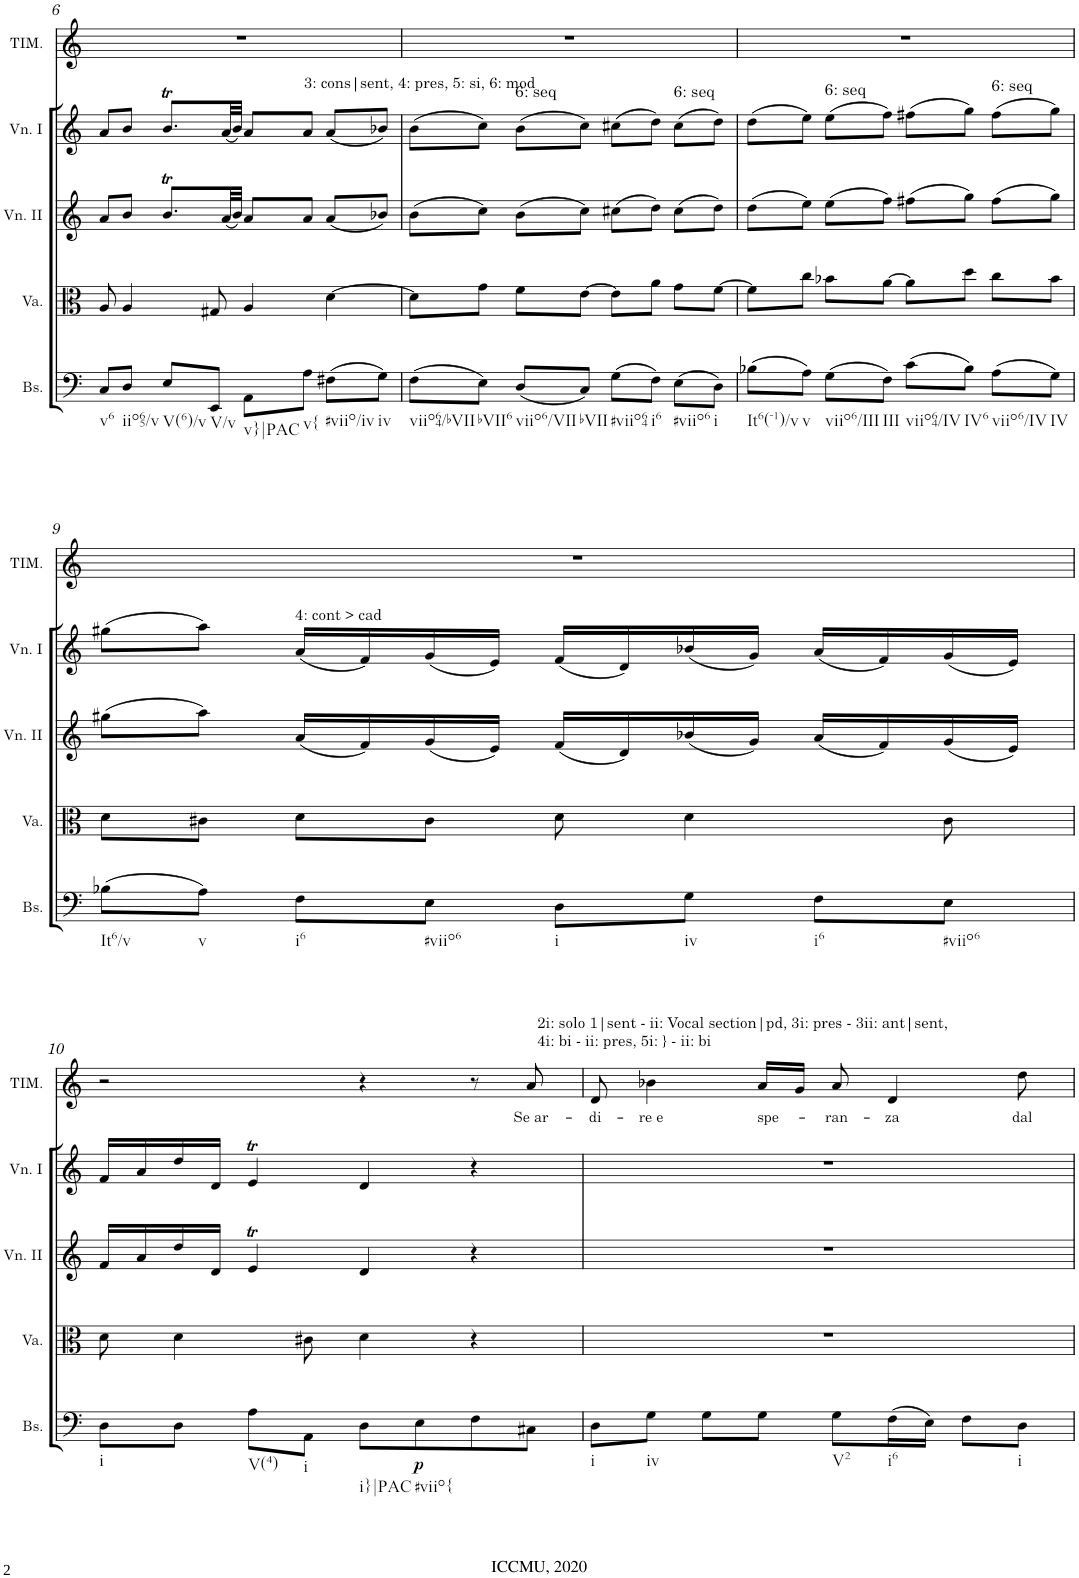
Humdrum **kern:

**kern	**dynam	**kern	**kern	**kern	**harte	**kern	**text
*part5	*part5	*part4	*part3	*part2	*part2	*part1	*part1
*staff5	*staff5	*staff4	*staff3	*staff2	*	*staff1	*staff1
*I"Basso	*	*I"Viola	*I"Violino II	*I"Violino I	*	*I"TIMANTE	*
*I'Bs.	*	*I'Va.	*I'Vn. II	*I'Vn. I	*	*I'TIM.	*
!!LO:PB:g=z
*clefF4	*	*clefC3	*clefG2	*clefG2	*	*clefG2	*
*k[]	*	*k[]	*k[]	*k[]	*	*k[]	*
*M4/4	*	*M4/4	*M4/4	*M4/4	*	*M4/4	*
*met(c)	*	*met(c)	*met(c)	*met(c)	*	*met(c)	*
=6	=6	=6	=6	=6	=6	=6	=6
!LO:TX:b:t=v6	!	!	!	!	!	!	!
8C/L	.	8A/	8a/L	8a/L	.	1r	.
!LO:TX:b:t=iio65/v	!	!	!	!	!	!	!
8D/J	.	4A/	8b/J	8b/J	.	.	.
!LO:TX:b:t=V(6)/v	!	!	!	!	!	!	!
8E/L	.	.	8.bt/L	8.bt/L	.	.	.
!LO:TX:b:t=V/v	!	!	!	!	!	!	!
8EE/J	.	8G#X/	.	.	.	.	.
.	.	.	(<32a/LL	(<32a/LL	.	.	.
.	.	.	32b/JJJ)	32b/JJJ)	.	.	.
!LO:TX:b:t=v}|PAC	!	!	!	!	!	!	!
8AA\L	.	4A/	8a/L	8a/L	.	.	.
!	!	!	!	!LO:TX:a:t=3&colon;&nbsp;cons|sent,&nbsp;4&colon;&nbsp;pres,&nbsp;5&colon;&nbsp;si,&nbsp;6&colon;&nbsp;mod	!	!	!
!LO:TX:b:t=v{	!	!	!	!	!	!	!
8A\J	.	.	8a/J	8a/J	.	.	.
!LO:TX:b:t=#viio/iv	!	!	!	!	!	!	!
(>8F#X\L	.	[4d\	(<8a/L	(<8a/L	.	.	.
!LO:TX:b:t=iv	!	!	!	!	!	!	!
8G\J)	.	.	8b-X/J)	8b-X/J)	.	.	.
=7	=7	=7	=7	=7	=7	=7	=7
!LO:TX:b:t=viio64/bVII	!	!	!	!	!	!	!
(>8F\L	.	8d\L]	(>8b\L	(>8b\L	.	1r	.
!LO:TX:b:t=bVII6	!	!	!	!	!	!	!
8E\J)	.	8g\J	8cc\J)	8cc\J)	.	.	.
!LO:TX:b:t=viio6/VII	!	!	!	!	!LO:H:kt=6: seq	!	!
(<8D/L	.	8f\L	(>8b\L	(>8b\L	N	.	.
!LO:TX:b:t=bVII	!	!	!	!	!	!	!
8C/J)	.	[8e\J	8cc\J)	8cc\J)	.	.	.
!LO:TX:b:t=#viio64	!	!	!	!	!	!	!
(>8G\L	.	8e\L]	(>8cc#X\L	(>8cc#X\L	.	.	.
!LO:TX:b:t=i6	!	!	!	!	!	!	!
8F\J)	.	8a\J	8dd\J)	8dd\J)	.	.	.
!LO:TX:b:t=#viio6	!	!	!	!	!LO:H:kt=6: seq	!	!
(>8E\L	.	8g\L	(>8cc#\L	(>8cc#\L	N	.	.
!LO:TX:b:t=i	!	!	!	!	!	!	!
8D\J)	.	[8f\J	8dd\J)	8dd\J)	.	.	.
=8	=8	=8	=8	=8	=8	=8	=8
!LO:TX:b:t=It6(-1)/v	!	!	!	!	!	!	!
(>8B-X\L	.	8f\L]	(>8dd\L	(>8dd\L	.	1r	.
!LO:TX:b:t=v	!	!	!	!	!	!	!
8A\J)	.	8cc\J	8ee\J)	8ee\J)	.	.	.
!LO:TX:b:t=viio6/III	!	!	!	!	!LO:H:kt=6: seq	!	!
(>8G\L	.	8b-X\L	(>8ee\L	(>8ee\L	N	.	.
!LO:TX:b:t=III	!	!	!	!	!	!	!
8F\J)	.	[8a\J	8ff\J)	8ff\J)	.	.	.
!LO:TX:b:t=viio64/IV	!	!	!	!	!	!	!
(>8c\L	.	8a\L]	(>8ff#X\L	(>8ff#X\L	.	.	.
!LO:TX:b:t=IV6	!	!	!	!	!	!	!
8B-\J)	.	8dd\J	8gg\J)	8gg\J)	.	.	.
!LO:TX:b:t=viio6/IV	!	!	!	!	!LO:H:kt=6: seq	!	!
(>8A\L	.	8cc\L	(>8ff#\L	(>8ff#\L	N	.	.
!LO:TX:b:t=IV	!	!	!	!	!	!	!
8G\J)	.	8b-\J	8gg\J)	8gg\J)	.	.	.
!!LO:LB:g=z
=9	=9	=9	=9	=9	=9	=9	=9
!LO:TX:b:t=It6/v	!	!	!	!	!	!	!
(>8B-X\L	.	8d\L	(>8gg#X\L	(>8gg#X\L	.	1r	.
!LO:TX:b:t=v	!	!	!	!	!	!	!
8A\J)	.	8c#X\J	8aa\J)	8aa\J)	.	.	.
!	!	!	!	!LO:TX:a:t=4&colon;&nbsp;cont&nbsp;>&nbsp;cad	!	!	!
!LO:TX:b:t=i6	!	!	!	!	!	!	!
8F\L	.	8d\L	(<16a/LL	(<16a/LL	.	.	.
.	.	.	16f/)	16f/)	.	.	.
!LO:TX:b:t=#viio6	!	!	!	!	!	!	!
8E\J	.	8c#\J	(<16g/	(<16g/	.	.	.
.	.	.	16e/JJ)	16e/JJ)	.	.	.
!LO:TX:b:t=i	!	!	!	!	!	!	!
8D\L	.	8d\	(<16f/LL	(<16f/LL	.	.	.
.	.	.	16d/)	16d/)	.	.	.
!LO:TX:b:t=iv	!	!	!	!	!	!	!
8G\J	.	4d\	(<16b-X/	(<16b-X/	.	.	.
.	.	.	16g/JJ)	16g/JJ)	.	.	.
!LO:TX:b:t=i6	!	!	!	!	!	!	!
8F\L	.	.	(<16a/LL	(<16a/LL	.	.	.
.	.	.	16f/)	16f/)	.	.	.
!LO:TX:b:t=#viio6	!	!	!	!	!	!	!
8E\J	.	8c#\	(<16g/	(<16g/	.	.	.
.	.	.	16e/JJ)	16e/JJ)	.	.	.
!!LO:LB:g=z
=10	=10	=10	=10	=10	=10	=10	=10
!LO:TX:b:t=i	!	!	!	!	!	!	!
8D\L	.	8d\	16f/LL	16f/LL	.	2r	.
.	.	.	16a/	16a/	.	.	.
8D\J	.	4d\	16dd/	16dd/	.	.	.
.	.	.	16d/JJ	16d/JJ	.	.	.
!LO:TX:b:t=V(4)	!	!	!	!	!	!	!
8A\L	.	.	4et/	4et/	.	.	.
!LO:TX:b:t=i	!	!	!	!	!	!	!
8AA\J	.	8c#X\	.	.	.	.	.
!LO:TX:b:t=i}|PAC	!	!	!	!	!	!	!
8D\L	.	4d\	4d/	4d/	.	4r	.
!LO:TX:b:t=#viio{	!	!	!	!	!	!	!
!	!LO:DY:b	!	!	!	!	!	!
8E\	p	.	.	.	.	.	.
8F\	.	4r	4r	4r	.	8r	.
!	!	!	!	!	!	!LO:TX:a:t=2i&colon; solo 1|sent - ii&colon; Vocal section|pd, 3i&colon; pres - 3ii&colon; ant|sent,	!
!	!	!	!	!	!	!LO:TX:a:t=4i&colon; bi - ii&colon; pres, 5i&colon; } - ii&colon; bi	!
!	!	!	!	!	!	!	!LO:LY:b
8C#X\J	.	.	.	.	.	8a/	Se ar-
=11	=11	=11	=11	=11	=11	=11	=11
!LO:TX:b:t=i	!	!	!	!	!	!	!
!	!	!	!	!	!	!	!LO:LY:b
8D\L	.	1r	1r	1r	.	8d/	-di-
!LO:TX:b:t=iv	!	!	!	!	!	!	!
!	!	!	!	!	!	!	!LO:LY:b
8G\J	.	.	.	.	.	4b-X\	re e
8G\L	.	.	.	.	.	.	.
!	!	!	!	!	!	!	!LO:LY:b
8G\J	.	.	.	.	.	16a/LL	spe-
.	.	.	.	.	.	16g/JJ	.
!LO:TX:b:t=V2	!	!	!	!	!	!	!
!	!	!	!	!	!	!	!LO:LY:b
8G\L	.	.	.	.	.	8a/	-ran-
!LO:TX:b:t=i6	!	!	!	!	!	!	!
!	!	!	!	!	!	!	!LO:LY:b
(>16F\L	.	.	.	.	.	4d/	-za
16E\JJ)	.	.	.	.	.	.	.
8F\L	.	.	.	.	.	.	.
!LO:TX:b:t=i	!	!	!	!	!	!	!
!	!	!	!	!	!	!	!LO:LY:b
8D\J	.	.	.	.	.	8dd\	dal
=	=	=	=	=	=	=	=
*-	*-	*-	*-	*-	*-	*-	*-
